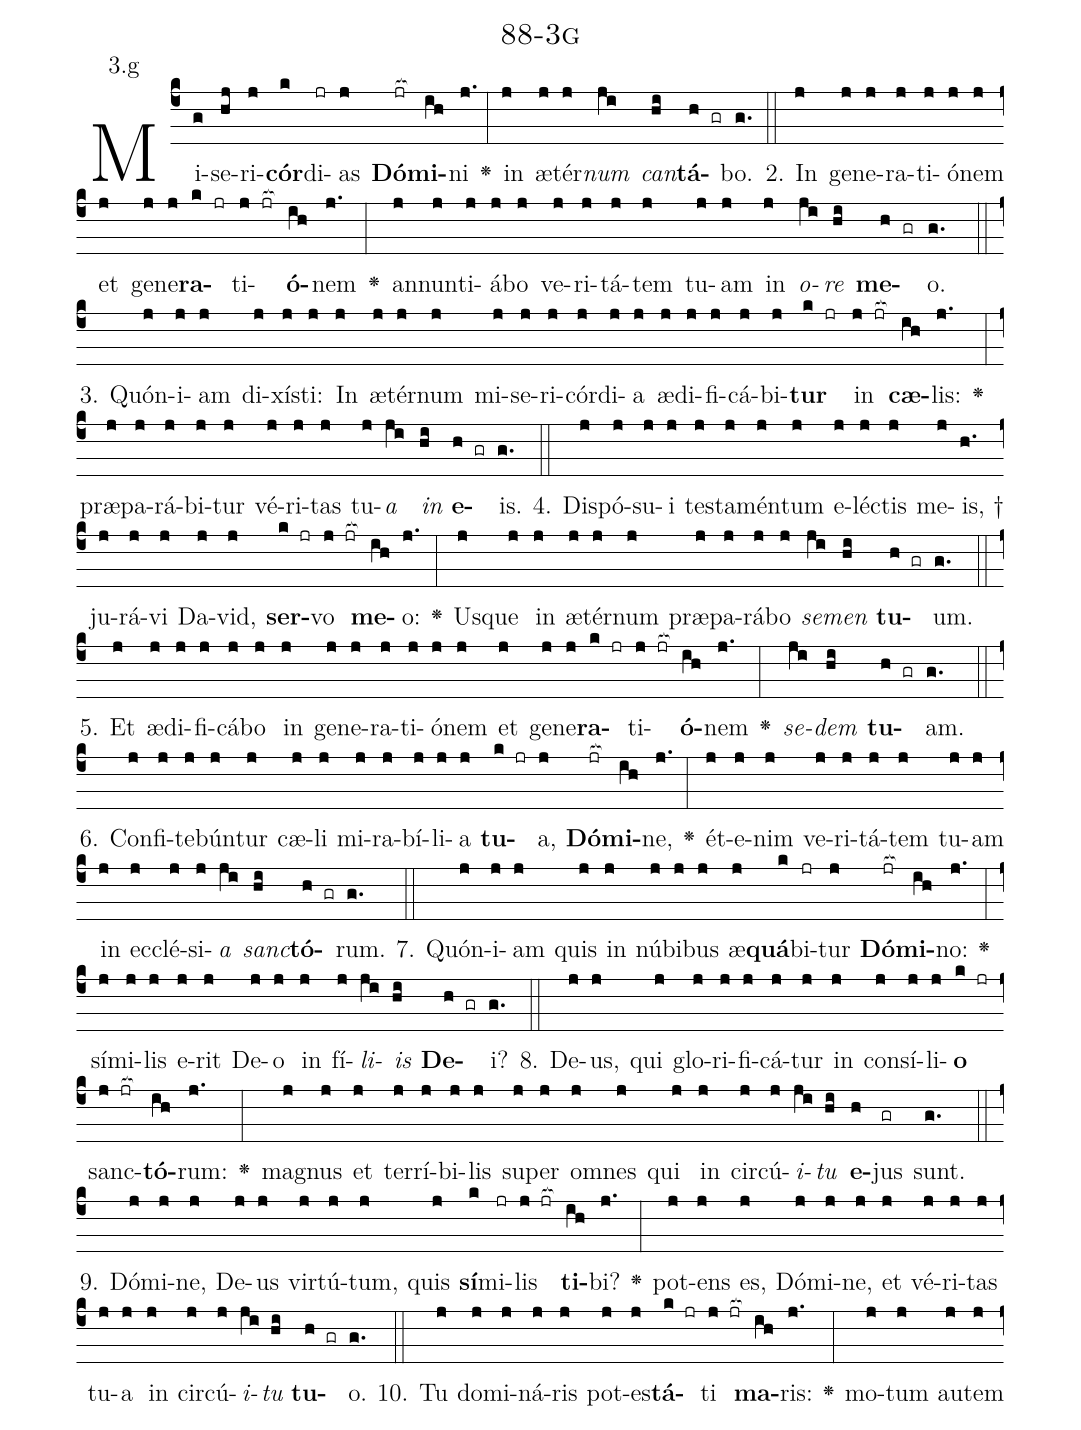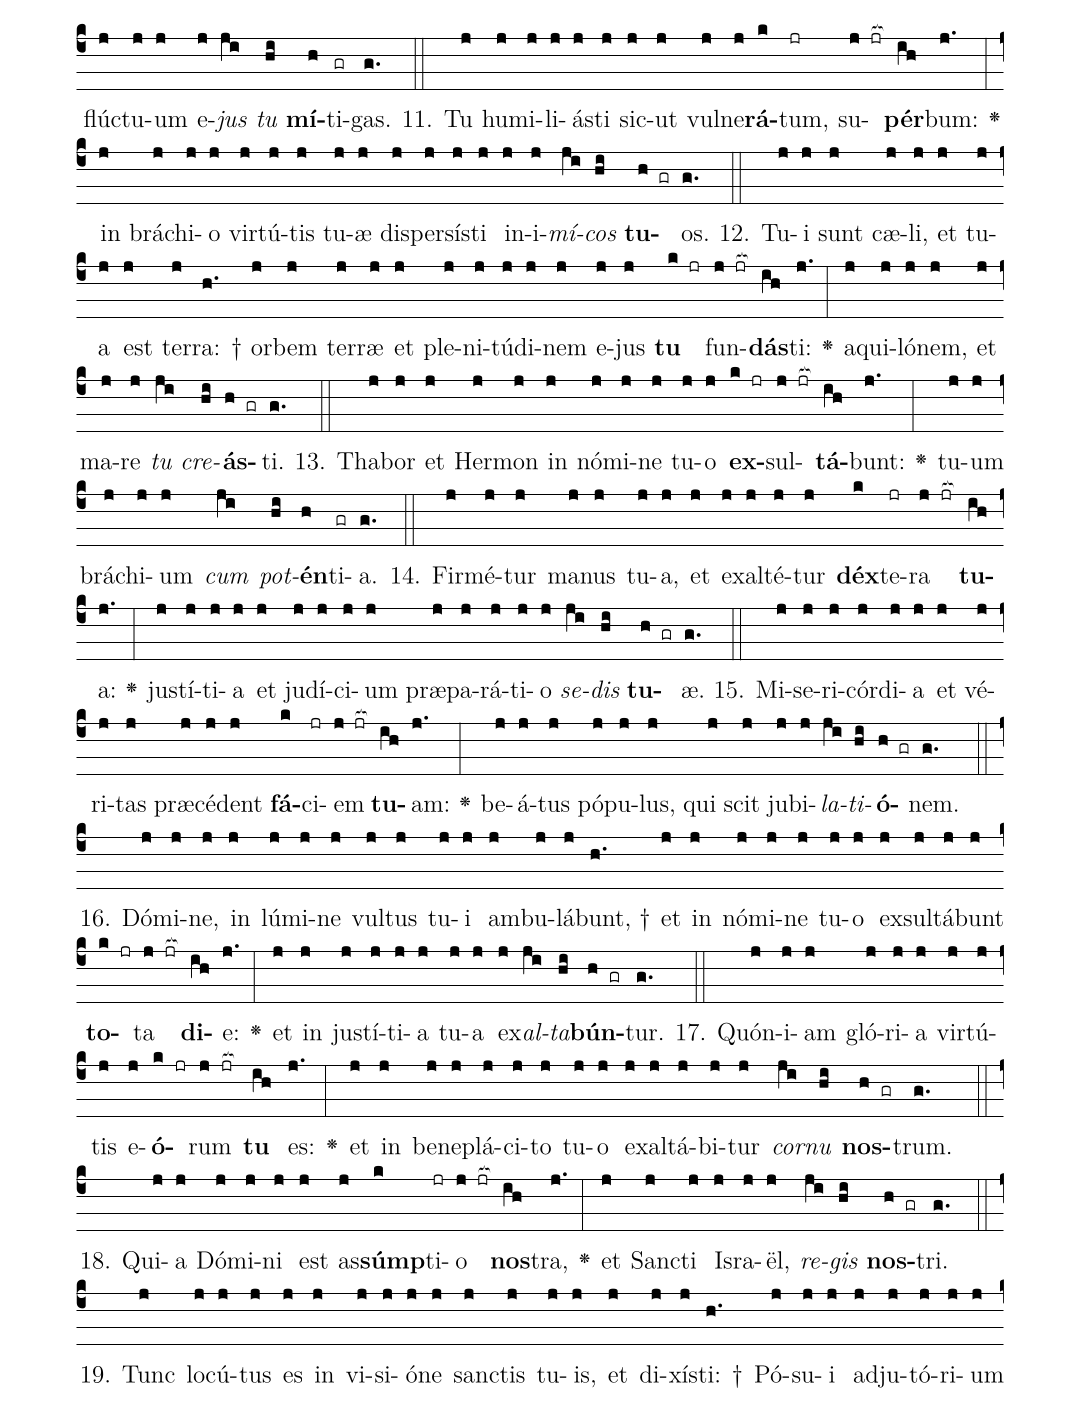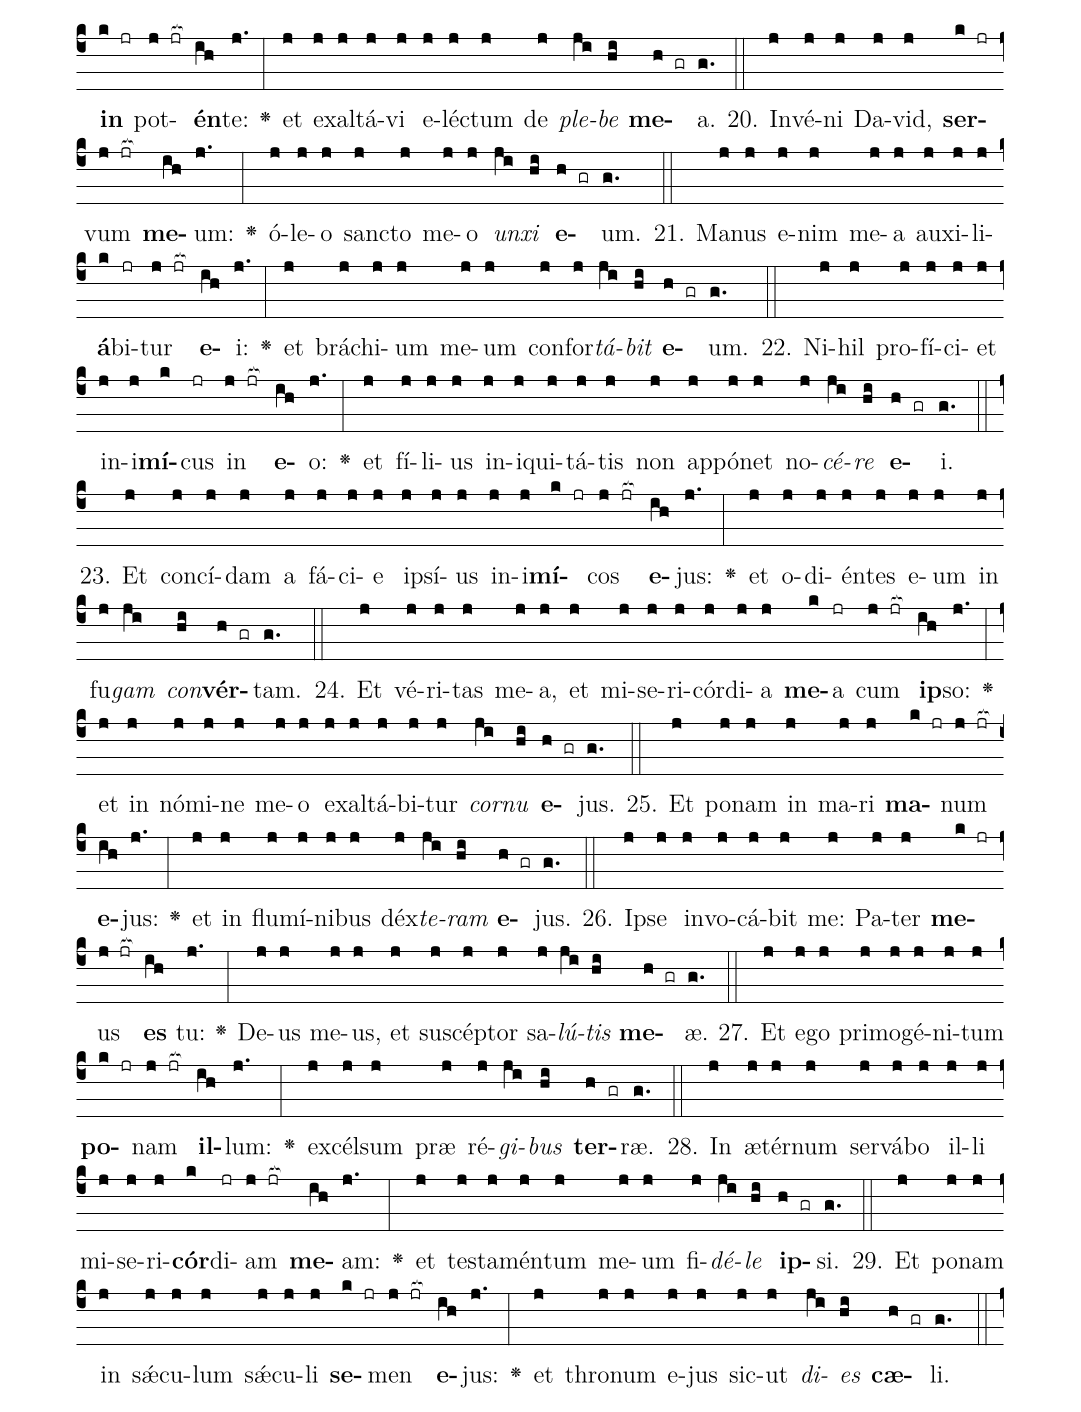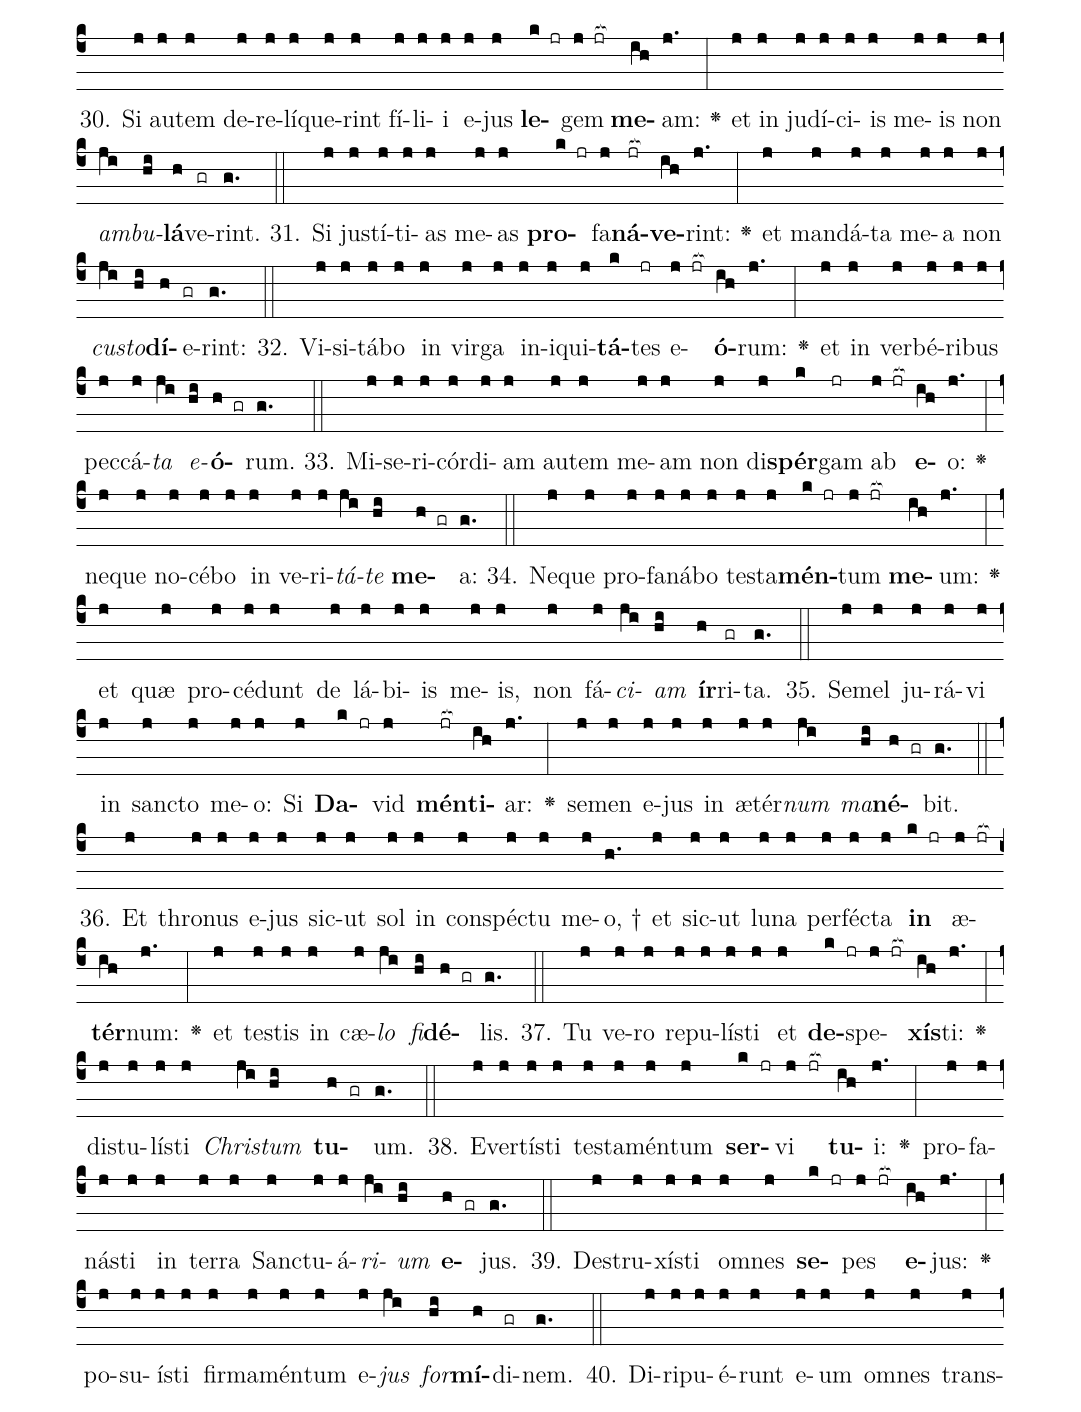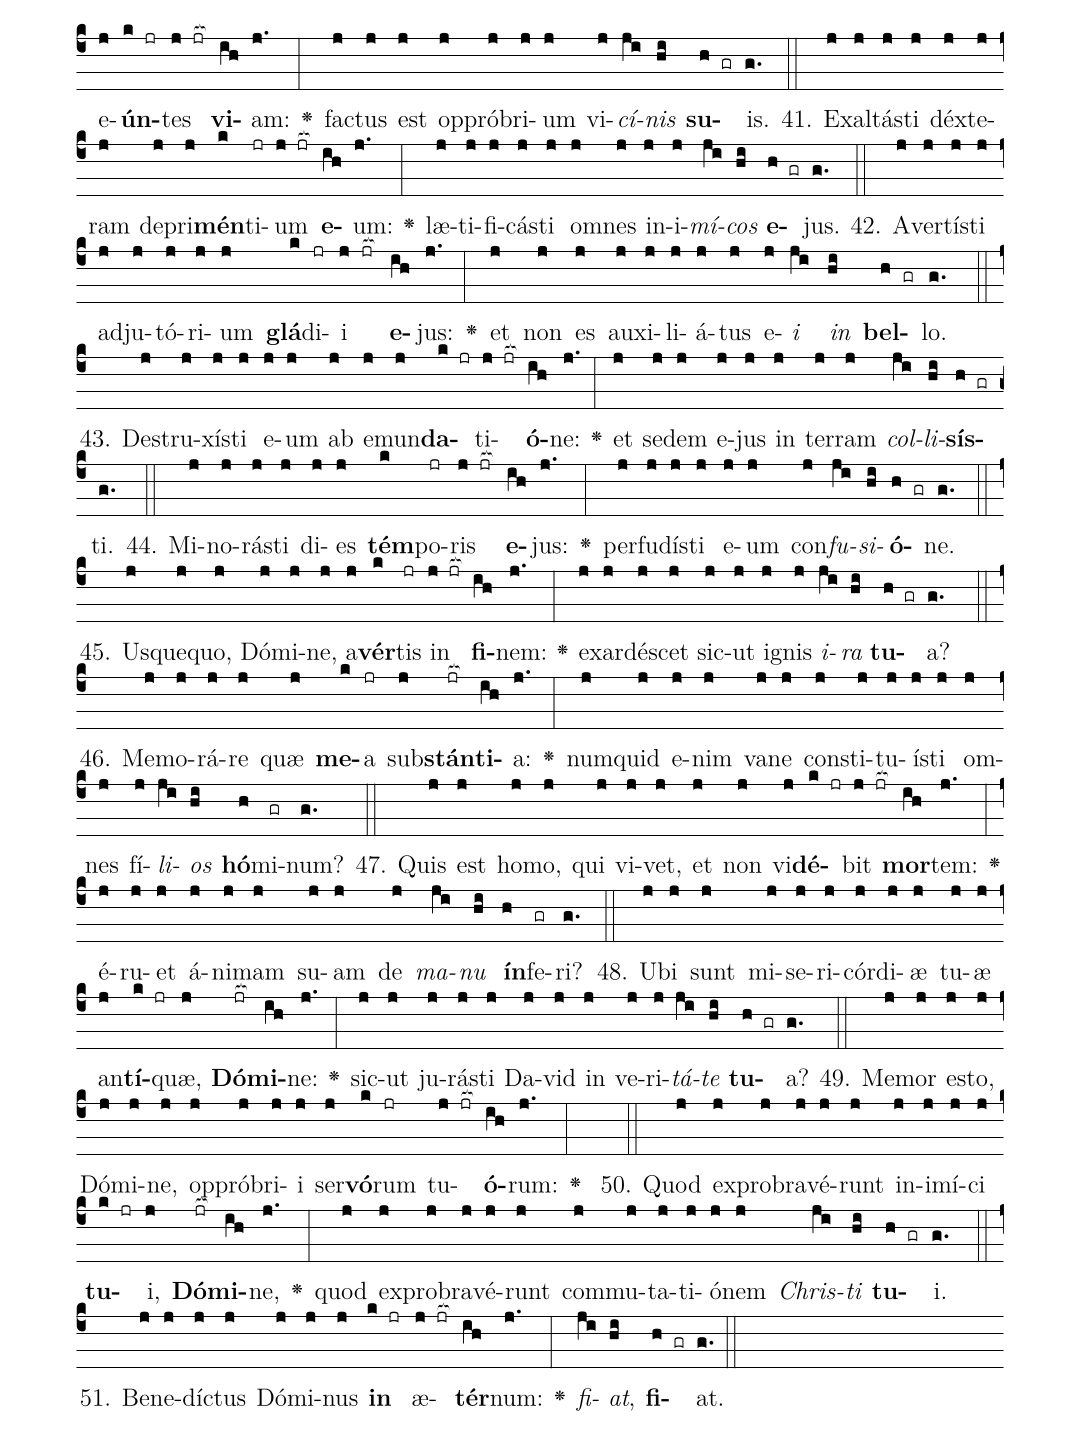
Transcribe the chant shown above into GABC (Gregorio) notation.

name: 88-3g;
annotation: 3.g;
%%
(c4)Mi(g)se(hj)ri(j)<b>cór</b>(k)di(jr)as(j) <b>Dó</b>(jr[ocb:1{])<b>mi</b>(ih[ocb:0}])ni(j.) <v>\greheightstar</v>(:) in(j) æ(j)tér(j)<i>num</i>(ji) <i>can</i>(hi)<b>tá</b>(h gr)bo.(g.) (::)
2. In(j) ge(j)ne(j)ra(j)ti(j)ó(j)nem(j) et(j) ge(j)ne(j)<b>ra</b>(k jr)ti(j jr[ocb:1{])<b>ó</b>(ih[ocb:0}])nem(j.) <v>\greheightstar</v>(:) an(j)nun(j)ti(j)á(j)bo(j) ve(j)ri(j)tá(j)tem(j) tu(j)am(j) in(j) <i>o</i>(ji)<i>re</i>(hi) <b>me</b>(h gr)o.(g.) (::)
3. Quón(j)i(j)am(j) di(j)xís(j)ti:(j) In(j) æ(j)tér(j)num(j) mi(j)se(j)ri(j)cór(j)di(j)a(j) æ(j)di(j)fi(j)cá(j)bi(j)<b>tur</b>(k jr) in(j jr[ocb:1{]) <b>cæ</b>(ih[ocb:0}])lis:(j.) <v>\greheightstar</v>(:) præ(j)pa(j)rá(j)bi(j)tur(j) vé(j)ri(j)tas(j) tu(j)<i>a</i>(ji) <i>in</i>(hi) <b>e</b>(h gr)is.(g.) (::)
4. Dis(j)pó(j)su(j)i(j) tes(j)ta(j)mén(j)tum(j) e(j)léc(j)tis(j) me(j)is, †(h.) ju(j)rá(j)vi(j) Da(j)vid,(j) <b>ser</b>(k jr)vo(j jr[ocb:1{]) <b>me</b>(ih[ocb:0}])o:(j.) <v>\greheightstar</v>(:) Us(j)que(j) in(j) æ(j)tér(j)num(j) præ(j)pa(j)rá(j)bo(j) <i>se</i>(ji)<i>men</i>(hi) <b>tu</b>(h gr)um.(g.) (::)
5. Et(j) æ(j)di(j)fi(j)cá(j)bo(j) in(j) ge(j)ne(j)ra(j)ti(j)ó(j)nem(j) et(j) ge(j)ne(j)<b>ra</b>(k jr)ti(j jr[ocb:1{])<b>ó</b>(ih[ocb:0}])nem(j.) <v>\greheightstar</v>(:) <i>se</i>(ji)<i>dem</i>(hi) <b>tu</b>(h gr)am.(g.) (::)
6. Con(j)fi(j)te(j)bún(j)tur(j) cæ(j)li(j) mi(j)ra(j)bí(j)li(j)a(j) <b>tu</b>(k jr)a,(j) <b>Dó</b>(jr[ocb:1{])<b>mi</b>(ih[ocb:0}])ne,(j.) <v>\greheightstar</v>(:) ét(j)e(j)nim(j) ve(j)ri(j)tá(j)tem(j) tu(j)am(j) in(j) ec(j)clé(j)si(j)<i>a</i>(ji) <i>sanc</i>(hi)<b>tó</b>(h gr)rum.(g.) (::)
7. Quón(j)i(j)am(j) quis(j) in(j) nú(j)bi(j)bus(j) æ(j)<b>quá</b>(k)bi(jr)tur(j) <b>Dó</b>(jr[ocb:1{])<b>mi</b>(ih[ocb:0}])no:(j.) <v>\greheightstar</v>(:) sí(j)mi(j)lis(j) e(j)rit(j) De(j)o(j) in(j) fí(j)<i>li</i>(ji)<i>is</i>(hi) <b>De</b>(h gr)i?(g.) (::)
8. De(j)us,(j) qui(j) glo(j)ri(j)fi(j)cá(j)tur(j) in(j) con(j)sí(j)li(j)<b>o</b>(k jr) sanc(j jr[ocb:1{])<b>tó</b>(ih[ocb:0}])rum:(j.) <v>\greheightstar</v>(:) ma(j)gnus(j) et(j) ter(j)rí(j)bi(j)lis(j) su(j)per(j) om(j)nes(j) qui(j) in(j) cir(j)cú(j)<i>i</i>(ji)<i>tu</i>(hi) <b>e</b>(h)jus(gr) sunt.(g.) (::)
9. Dó(j)mi(j)ne,(j) De(j)us(j) vir(j)tú(j)tum,(j) quis(j) <b>sí</b>(k)mi(jr)lis(j jr[ocb:1{]) <b>ti</b>(ih[ocb:0}])bi?(j.) <v>\greheightstar</v>(:) pot(j)ens(j) es,(j) Dó(j)mi(j)ne,(j) et(j) vé(j)ri(j)tas(j) tu(j)a(j) in(j) cir(j)cú(j)<i>i</i>(ji)<i>tu</i>(hi) <b>tu</b>(h gr)o.(g.) (::)
10. Tu(j) do(j)mi(j)ná(j)ris(j) pot(j)es(j)<b>tá</b>(k jr)ti(j jr[ocb:1{]) <b>ma</b>(ih[ocb:0}])ris:(j.) <v>\greheightstar</v>(:) mo(j)tum(j) au(j)tem(j) flúc(j)tu(j)um(j) e(j)<i>jus</i>(ji) <i>tu</i>(hi) <b>mí</b>(h)ti(gr)gas.(g.) (::)
11. Tu(j) hu(j)mi(j)li(j)ás(j)ti(j) sic(j)ut(j) vul(j)ne(j)<b>rá</b>(k)tum,(jr) su(j jr[ocb:1{])<b>pér</b>(ih[ocb:0}])bum:(j.) <v>\greheightstar</v>(:) in(j) brá(j)chi(j)o(j) vir(j)tú(j)tis(j) tu(j)æ(j) di(j)sper(j)sís(j)ti(j) in(j)i(j)<i>mí</i>(ji)<i>cos</i>(hi) <b>tu</b>(h gr)os.(g.) (::)
12. Tu(j)i(j) sunt(j) cæ(j)li,(j) et(j) tu(j)a(j) est(j) ter(j)ra: †(h.) or(j)bem(j) ter(j)ræ(j) et(j) ple(j)ni(j)tú(j)di(j)nem(j) e(j)jus(j) <b>tu</b>(k jr) fun(j jr[ocb:1{])<b>dás</b>(ih[ocb:0}])ti:(j.) <v>\greheightstar</v>(:) a(j)qui(j)ló(j)nem,(j) et(j) ma(j)re(j) <i>tu</i>(ji) <i>cre</i>(hi)<b>ás</b>(h gr)ti.(g.) (::)
13. Tha(j)bor(j) et(j) Her(j)mon(j) in(j) nó(j)mi(j)ne(j) tu(j)o(j) <b>ex</b>(k jr)sul(j jr[ocb:1{])<b>tá</b>(ih[ocb:0}])bunt:(j.) <v>\greheightstar</v>(:) tu(j)um(j) brá(j)chi(j)um(j) <i>cum</i>(ji) <i>pot</i>(hi)<b>én</b>(h)ti(gr)a.(g.) (::)
14. Fir(j)mé(j)tur(j) ma(j)nus(j) tu(j)a,(j) et(j) ex(j)al(j)té(j)tur(j) <b>déx</b>(k)te(jr)ra(j jr[ocb:1{]) <b>tu</b>(ih[ocb:0}])a:(j.) <v>\greheightstar</v>(:) jus(j)tí(j)ti(j)a(j) et(j) ju(j)dí(j)ci(j)um(j) præ(j)pa(j)rá(j)ti(j)o(j) <i>se</i>(ji)<i>dis</i>(hi) <b>tu</b>(h gr)æ.(g.) (::)
15. Mi(j)se(j)ri(j)cór(j)di(j)a(j) et(j) vé(j)ri(j)tas(j) præ(j)cé(j)dent(j) <b>fá</b>(k)ci(jr)em(j jr[ocb:1{]) <b>tu</b>(ih[ocb:0}])am:(j.) <v>\greheightstar</v>(:) be(j)á(j)tus(j) pó(j)pu(j)lus,(j) qui(j) scit(j) ju(j)bi(j)<i>la</i>(ji)<i>ti</i>(hi)<b>ó</b>(h gr)nem.(g.) (::)
16. Dó(j)mi(j)ne,(j) in(j) lú(j)mi(j)ne(j) vul(j)tus(j) tu(j)i(j) am(j)bu(j)lá(j)bunt, †(h.) et(j) in(j) nó(j)mi(j)ne(j) tu(j)o(j) ex(j)sul(j)tá(j)bunt(j) <b>to</b>(k jr)ta(j jr[ocb:1{]) <b>di</b>(ih[ocb:0}])e:(j.) <v>\greheightstar</v>(:) et(j) in(j) jus(j)tí(j)ti(j)a(j) tu(j)a(j) ex(j)<i>al</i>(ji)<i>ta</i>(hi)<b>bún</b>(h gr)tur.(g.) (::)
17. Quón(j)i(j)am(j) gló(j)ri(j)a(j) vir(j)tú(j)tis(j) e(j)<b>ó</b>(k jr)rum(j jr[ocb:1{]) <b>tu</b>(ih[ocb:0}]) es:(j.) <v>\greheightstar</v>(:) et(j) in(j) be(j)ne(j)plá(j)ci(j)to(j) tu(j)o(j) ex(j)al(j)tá(j)bi(j)tur(j) <i>cor</i>(ji)<i>nu</i>(hi) <b>nos</b>(h gr)trum.(g.) (::)
18. Qui(j)a(j) Dó(j)mi(j)ni(j) est(j) as(j)<b>súmp</b>(k)ti(jr)o(j jr[ocb:1{]) <b>nos</b>(ih[ocb:0}])tra,(j.) <v>\greheightstar</v>(:) et(j) Sanc(j)ti(j) Is(j)ra(j)ël,(j) <i>re</i>(ji)<i>gis</i>(hi) <b>nos</b>(h gr)tri.(g.) (::)
19. Tunc(j) lo(j)cú(j)tus(j) es(j) in(j) vi(j)si(j)ó(j)ne(j) sanc(j)tis(j) tu(j)is,(j) et(j) di(j)xís(j)ti: †(h.) Pó(j)su(j)i(j) ad(j)ju(j)tó(j)ri(j)um(j) <b>in</b>(k jr) pot(j jr[ocb:1{])<b>én</b>(ih[ocb:0}])te:(j.) <v>\greheightstar</v>(:) et(j) ex(j)al(j)tá(j)vi(j) e(j)léc(j)tum(j) de(j) <i>ple</i>(ji)<i>be</i>(hi) <b>me</b>(h gr)a.(g.) (::)
20. In(j)vé(j)ni(j) Da(j)vid,(j) <b>ser</b>(k jr)vum(j jr[ocb:1{]) <b>me</b>(ih[ocb:0}])um:(j.) <v>\greheightstar</v>(:) ó(j)le(j)o(j) sanc(j)to(j) me(j)o(j) <i>un</i>(ji)<i>xi</i>(hi) <b>e</b>(h gr)um.(g.) (::)
21. Ma(j)nus(j) e(j)nim(j) me(j)a(j) au(j)xi(j)li(j)<b>á</b>(k)bi(jr)tur(j jr[ocb:1{]) <b>e</b>(ih[ocb:0}])i:(j.) <v>\greheightstar</v>(:) et(j) brá(j)chi(j)um(j) me(j)um(j) con(j)for(j)<i>tá</i>(ji)<i>bit</i>(hi) <b>e</b>(h gr)um.(g.) (::)
22. Ni(j)hil(j) pro(j)fí(j)ci(j)et(j) in(j)i(j)<b>mí</b>(k)cus(jr) in(j jr[ocb:1{]) <b>e</b>(ih[ocb:0}])o:(j.) <v>\greheightstar</v>(:) et(j) fí(j)li(j)us(j) in(j)i(j)qui(j)tá(j)tis(j) non(j) ap(j)pó(j)net(j) no(j)<i>cé</i>(ji)<i>re</i>(hi) <b>e</b>(h gr)i.(g.) (::)
23. Et(j) con(j)cí(j)dam(j) a(j) fá(j)ci(j)e(j) ip(j)sí(j)us(j) in(j)i(j)<b>mí</b>(k jr)cos(j jr[ocb:1{]) <b>e</b>(ih[ocb:0}])jus:(j.) <v>\greheightstar</v>(:) et(j) o(j)di(j)én(j)tes(j) e(j)um(j) in(j) fu(j)<i>gam</i>(ji) <i>con</i>(hi)<b>vér</b>(h gr)tam.(g.) (::)
24. Et(j) vé(j)ri(j)tas(j) me(j)a,(j) et(j) mi(j)se(j)ri(j)cór(j)di(j)a(j) <b>me</b>(k)a(jr) cum(j jr[ocb:1{]) <b>ip</b>(ih[ocb:0}])so:(j.) <v>\greheightstar</v>(:) et(j) in(j) nó(j)mi(j)ne(j) me(j)o(j) ex(j)al(j)tá(j)bi(j)tur(j) <i>cor</i>(ji)<i>nu</i>(hi) <b>e</b>(h gr)jus.(g.) (::)
25. Et(j) po(j)nam(j) in(j) ma(j)ri(j) <b>ma</b>(k jr)num(j jr[ocb:1{]) <b>e</b>(ih[ocb:0}])jus:(j.) <v>\greheightstar</v>(:) et(j) in(j) flu(j)mí(j)ni(j)bus(j) déx(j)<i>te</i>(ji)<i>ram</i>(hi) <b>e</b>(h gr)jus.(g.) (::)
26. Ip(j)se(j) in(j)vo(j)cá(j)bit(j) me:(j) Pa(j)ter(j) <b>me</b>(k jr)us(j jr[ocb:1{]) <b>es</b>(ih[ocb:0}]) tu:(j.) <v>\greheightstar</v>(:) De(j)us(j) me(j)us,(j) et(j) su(j)scép(j)tor(j) sa(j)<i>lú</i>(ji)<i>tis</i>(hi) <b>me</b>(h gr)æ.(g.) (::)
27. Et(j) e(j)go(j) pri(j)mo(j)gé(j)ni(j)tum(j) <b>po</b>(k jr)nam(j jr[ocb:1{]) <b>il</b>(ih[ocb:0}])lum:(j.) <v>\greheightstar</v>(:) ex(j)cél(j)sum(j) præ(j) ré(j)<i>gi</i>(ji)<i>bus</i>(hi) <b>ter</b>(h gr)ræ.(g.) (::)
28. In(j) æ(j)tér(j)num(j) ser(j)vá(j)bo(j) il(j)li(j) mi(j)se(j)ri(j)<b>cór</b>(k)di(jr)am(j jr[ocb:1{]) <b>me</b>(ih[ocb:0}])am:(j.) <v>\greheightstar</v>(:) et(j) tes(j)ta(j)mén(j)tum(j) me(j)um(j) fi(j)<i>dé</i>(ji)<i>le</i>(hi) <b>ip</b>(h gr)si.(g.) (::)
29. Et(j) po(j)nam(j) in(j) sǽ(j)cu(j)lum(j) sǽ(j)cu(j)li(j) <b>se</b>(k jr)men(j jr[ocb:1{]) <b>e</b>(ih[ocb:0}])jus:(j.) <v>\greheightstar</v>(:) et(j) thro(j)num(j) e(j)jus(j) sic(j)ut(j) <i>di</i>(ji)<i>es</i>(hi) <b>cæ</b>(h gr)li.(g.) (::)
30. Si(j) au(j)tem(j) de(j)re(j)lí(j)que(j)rint(j) fí(j)li(j)i(j) e(j)jus(j) <b>le</b>(k jr)gem(j jr[ocb:1{]) <b>me</b>(ih[ocb:0}])am:(j.) <v>\greheightstar</v>(:) et(j) in(j) ju(j)dí(j)ci(j)is(j) me(j)is(j) non(j) <i>am</i>(ji)<i>bu</i>(hi)<b>lá</b>(h)ve(gr)rint.(g.) (::)
31. Si(j) jus(j)tí(j)ti(j)as(j) me(j)as(j) <b>pro</b>(k jr)fa(j)<b>ná</b>(jr[ocb:1{])<b>ve</b>(ih[ocb:0}])rint:(j.) <v>\greheightstar</v>(:) et(j) man(j)dá(j)ta(j) me(j)a(j) non(j) <i>cus</i>(ji)<i>to</i>(hi)<b>dí</b>(h)e(gr)rint:(g.) (::)
32. Vi(j)si(j)tá(j)bo(j) in(j) vir(j)ga(j) in(j)i(j)qui(j)<b>tá</b>(k)tes(jr) e(j jr[ocb:1{])<b>ó</b>(ih[ocb:0}])rum:(j.) <v>\greheightstar</v>(:) et(j) in(j) ver(j)bé(j)ri(j)bus(j) pec(j)cá(j)<i>ta</i>(ji) <i>e</i>(hi)<b>ó</b>(h gr)rum.(g.) (::)
33. Mi(j)se(j)ri(j)cór(j)di(j)am(j) au(j)tem(j) me(j)am(j) non(j) di(j)<b>spér</b>(k)gam(jr) ab(j jr[ocb:1{]) <b>e</b>(ih[ocb:0}])o:(j.) <v>\greheightstar</v>(:) ne(j)que(j) no(j)cé(j)bo(j) in(j) ve(j)ri(j)<i>tá</i>(ji)<i>te</i>(hi) <b>me</b>(h gr)a:(g.) (::)
34. Ne(j)que(j) pro(j)fa(j)ná(j)bo(j) tes(j)ta(j)<b>mén</b>(k jr)tum(j jr[ocb:1{]) <b>me</b>(ih[ocb:0}])um:(j.) <v>\greheightstar</v>(:) et(j) quæ(j) pro(j)cé(j)dunt(j) de(j) lá(j)bi(j)is(j) me(j)is,(j) non(j) fá(j)<i>ci</i>(ji)<i>am</i>(hi) <b>ír</b>(h)ri(gr)ta.(g.) (::)
35. Se(j)mel(j) ju(j)rá(j)vi(j) in(j) sanc(j)to(j) me(j)o:(j) Si(j) <b>Da</b>(k jr)vid(j) <b>mén</b>(jr[ocb:1{])<b>ti</b>(ih[ocb:0}])ar:(j.) <v>\greheightstar</v>(:) se(j)men(j) e(j)jus(j) in(j) æ(j)tér(j)<i>num</i>(ji) <i>ma</i>(hi)<b>né</b>(h gr)bit.(g.) (::)
36. Et(j) thro(j)nus(j) e(j)jus(j) sic(j)ut(j) sol(j) in(j) con(j)spéc(j)tu(j) me(j)o, †(h.) et(j) sic(j)ut(j) lu(j)na(j) per(j)féc(j)ta(j) <b>in</b>(k jr) æ(j jr[ocb:1{])<b>tér</b>(ih[ocb:0}])num:(j.) <v>\greheightstar</v>(:) et(j) tes(j)tis(j) in(j) cæ(j)<i>lo</i>(ji) <i>fi</i>(hi)<b>dé</b>(h gr)lis.(g.) (::)
37. Tu(j) ve(j)ro(j) re(j)pu(j)lís(j)ti(j) et(j) <b>de</b>(k jr)spe(j jr[ocb:1{])<b>xís</b>(ih[ocb:0}])ti:(j.) <v>\greheightstar</v>(:) dis(j)tu(j)lís(j)ti(j) <i>Chris</i>(ji)<i>tum</i>(hi) <b>tu</b>(h gr)um.(g.) (::)
38. E(j)ver(j)tís(j)ti(j) tes(j)ta(j)mén(j)tum(j) <b>ser</b>(k jr)vi(j jr[ocb:1{]) <b>tu</b>(ih[ocb:0}])i:(j.) <v>\greheightstar</v>(:) pro(j)fa(j)nás(j)ti(j) in(j) ter(j)ra(j) Sanc(j)tu(j)á(j)<i>ri</i>(ji)<i>um</i>(hi) <b>e</b>(h gr)jus.(g.) (::)
39. De(j)stru(j)xís(j)ti(j) om(j)nes(j) <b>se</b>(k jr)pes(j jr[ocb:1{]) <b>e</b>(ih[ocb:0}])jus:(j.) <v>\greheightstar</v>(:) po(j)su(j)ís(j)ti(j) fir(j)ma(j)mén(j)tum(j) e(j)<i>jus</i>(ji) <i>for</i>(hi)<b>mí</b>(h)di(gr)nem.(g.) (::)
40. Di(j)ri(j)pu(j)é(j)runt(j) e(j)um(j) om(j)nes(j) trans(j)e(j)<b>ún</b>(k jr)tes(j jr[ocb:1{]) <b>vi</b>(ih[ocb:0}])am:(j.) <v>\greheightstar</v>(:) fac(j)tus(j) est(j) op(j)pró(j)bri(j)um(j) vi(j)<i>cí</i>(ji)<i>nis</i>(hi) <b>su</b>(h gr)is.(g.) (::)
41. Ex(j)al(j)tás(j)ti(j) déx(j)te(j)ram(j) de(j)pri(j)<b>mén</b>(k)ti(jr)um(j jr[ocb:1{]) <b>e</b>(ih[ocb:0}])um:(j.) <v>\greheightstar</v>(:) læ(j)ti(j)fi(j)cás(j)ti(j) om(j)nes(j) in(j)i(j)<i>mí</i>(ji)<i>cos</i>(hi) <b>e</b>(h gr)jus.(g.) (::)
42. A(j)ver(j)tís(j)ti(j) ad(j)ju(j)tó(j)ri(j)um(j) <b>glá</b>(k)di(jr)i(j jr[ocb:1{]) <b>e</b>(ih[ocb:0}])jus:(j.) <v>\greheightstar</v>(:) et(j) non(j) es(j) au(j)xi(j)li(j)á(j)tus(j) e(j)<i>i</i>(ji) <i>in</i>(hi) <b>bel</b>(h gr)lo.(g.) (::)
43. De(j)stru(j)xís(j)ti(j) e(j)um(j) ab(j) e(j)mun(j)<b>da</b>(k jr)ti(j jr[ocb:1{])<b>ó</b>(ih[ocb:0}])ne:(j.) <v>\greheightstar</v>(:) et(j) se(j)dem(j) e(j)jus(j) in(j) ter(j)ram(j) <i>col</i>(ji)<i>li</i>(hi)<b>sís</b>(h gr)ti.(g.) (::)
44. Mi(j)no(j)rás(j)ti(j) di(j)es(j) <b>tém</b>(k)po(jr)ris(j jr[ocb:1{]) <b>e</b>(ih[ocb:0}])jus:(j.) <v>\greheightstar</v>(:) per(j)fu(j)dís(j)ti(j) e(j)um(j) con(j)<i>fu</i>(ji)<i>si</i>(hi)<b>ó</b>(h gr)ne.(g.) (::)
45. Us(j)que(j)quo,(j) Dó(j)mi(j)ne,(j) a(j)<b>vér</b>(k)tis(jr) in(j jr[ocb:1{]) <b>fi</b>(ih[ocb:0}])nem:(j.) <v>\greheightstar</v>(:) ex(j)ar(j)dé(j)scet(j) sic(j)ut(j) i(j)gnis(j) <i>i</i>(ji)<i>ra</i>(hi) <b>tu</b>(h gr)a?(g.) (::)
46. Me(j)mo(j)rá(j)re(j) quæ(j) <b>me</b>(k)a(jr) sub(j)<b>stán</b>(jr[ocb:1{])<b>ti</b>(ih[ocb:0}])a:(j.) <v>\greheightstar</v>(:) num(j)quid(j) e(j)nim(j) va(j)ne(j) con(j)sti(j)tu(j)ís(j)ti(j) om(j)nes(j) fí(j)<i>li</i>(ji)<i>os</i>(hi) <b>hó</b>(h)mi(gr)num?(g.) (::)
47. Quis(j) est(j) ho(j)mo,(j) qui(j) vi(j)vet,(j) et(j) non(j) vi(j)<b>dé</b>(k jr)bit(j jr[ocb:1{]) <b>mor</b>(ih[ocb:0}])tem:(j.) <v>\greheightstar</v>(:) é(j)ru(j)et(j) á(j)ni(j)mam(j) su(j)am(j) de(j) <i>ma</i>(ji)<i>nu</i>(hi) <b>ín</b>(h)fe(gr)ri?(g.) (::)
48. U(j)bi(j) sunt(j) mi(j)se(j)ri(j)cór(j)di(j)æ(j) tu(j)æ(j) an(j)<b>tí</b>(k jr)quæ,(j) <b>Dó</b>(jr[ocb:1{])<b>mi</b>(ih[ocb:0}])ne:(j.) <v>\greheightstar</v>(:) sic(j)ut(j) ju(j)rás(j)ti(j) Da(j)vid(j) in(j) ve(j)ri(j)<i>tá</i>(ji)<i>te</i>(hi) <b>tu</b>(h gr)a?(g.) (::)
49. Me(j)mor(j) es(j)to,(j) Dó(j)mi(j)ne,(j) op(j)pró(j)bri(j)i(j) ser(j)<b>vó</b>(k)rum(jr) tu(j jr[ocb:1{])<b>ó</b>(ih[ocb:0}])rum:(j.) <v>\greheightstar</v>(:)  (::)
50. Quod(j) ex(j)pro(j)bra(j)vé(j)runt(j) in(j)i(j)mí(j)ci(j) <b>tu</b>(k jr)i,(j) <b>Dó</b>(jr[ocb:1{])<b>mi</b>(ih[ocb:0}])ne,(j.) <v>\greheightstar</v>(:) quod(j) ex(j)pro(j)bra(j)vé(j)runt(j) com(j)mu(j)ta(j)ti(j)ó(j)nem(j) <i>Chris</i>(ji)<i>ti</i>(hi) <b>tu</b>(h gr)i.(g.) (::)
51. Be(j)ne(j)díc(j)tus(j) Dó(j)mi(j)nus(j) <b>in</b>(k jr) æ(j jr[ocb:1{])<b>tér</b>(ih[ocb:0}])num:(j.) <v>\greheightstar</v>(:) <i>fi</i>(ji)<i>at</i>,(hi) <b>fi</b>(h gr)at.(g.) (::)
